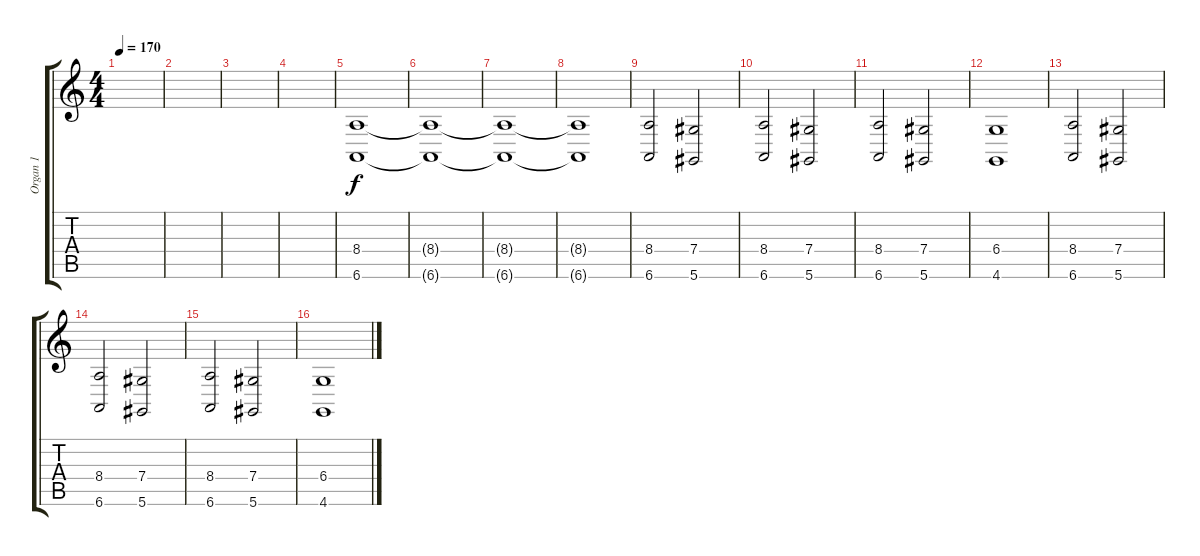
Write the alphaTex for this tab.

\track ("Organ 1" "Organ 1") {instrument synthstrings2}
\staff {score tabs}
\tuning (Eb4 Bb3 Gb3 Db3 Ab2 Eb2) {hide}
\ts (4 4)
\tempo 170
\clef g2
\ks c
|
|
|
|
(8.4 6.6).1 |
(8.4{t} 6.6{t}).1 |
(8.4{t} 6.6{t}).1 |
(8.4{t} 6.6{t}).1 |
(8.4 6.6).2 (7.4 5.6).2 |
(8.4 6.6).2 (7.4 5.6).2 |
(8.4 6.6).2 (7.4 5.6).2 |
(6.4 4.6).1 |
(8.4 6.6).2 (7.4 5.6).2 |
(8.4 6.6).2 (7.4 5.6).2 |
(8.4 6.6).2 (7.4 5.6).2 |
(6.4 4.6).1
